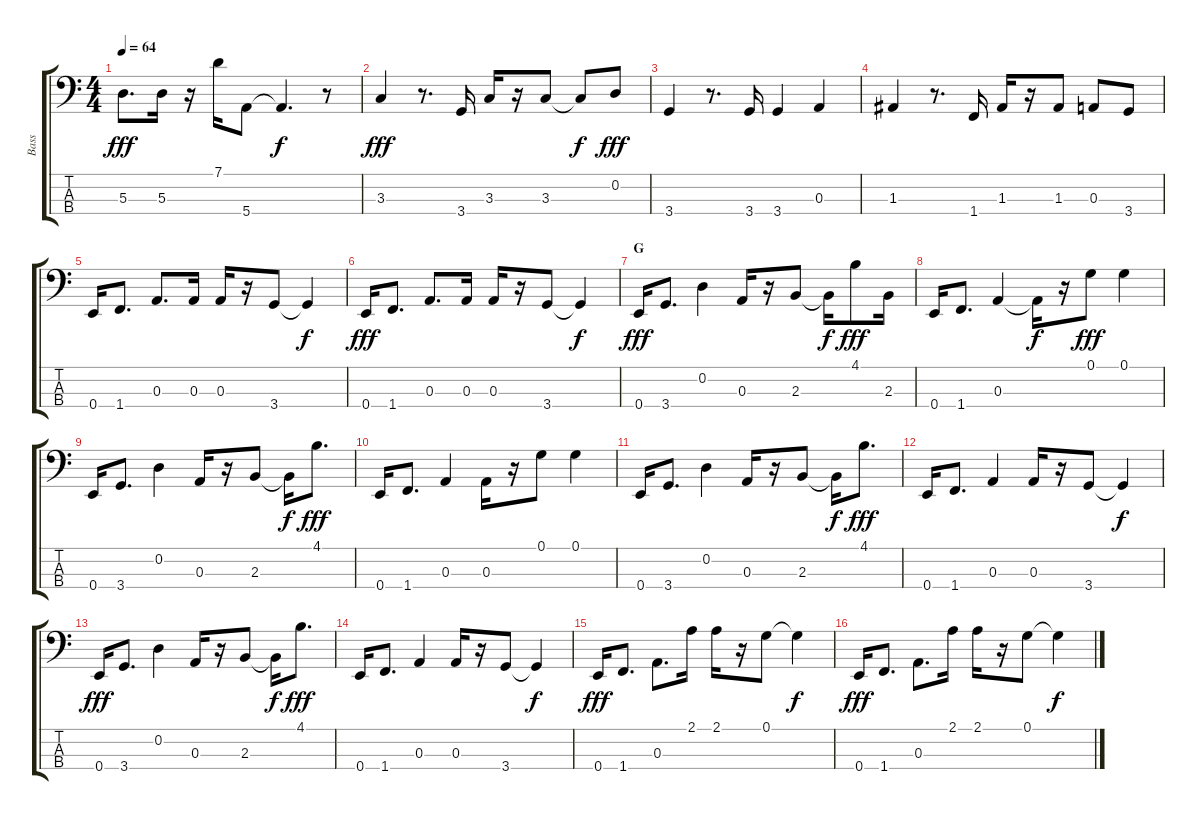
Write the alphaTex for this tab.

\track ("Bass" "Bass") {instrument electricbassfinger}
\staff {score tabs}
\tuning (G2 D2 A1 E1) {hide}
\ts (4 4)
\tempo 64
\clef f4
\ks c
5.3.8{d dy fff} 5.3.16 r.16 7.1.16 5.4.8 5.4{t}.4{d dy f} r.8 |
3.3.4{dy fff} r.8{d} 3.4.16 3.3.16 r.16 3.3.8 3.3{t}.8{dy f} 0.2.8{dy fff} |
3.4.4 r.8{d} 3.4.16 3.4.4 0.3.4 |
1.3.4 r.8{d} 1.4.16 1.3.16 r.16 1.3.8 0.3.8 3.4.8 |
0.4.16 1.4.8{d} 0.3.8{d} 0.3.16 0.3.16 r.16 3.4.8 3.4{t}.4{dy f} |
0.4.16{dy fff} 1.4.8{d} 0.3.8{d} 0.3.16 0.3.16 r.16 3.4.8 3.4{t}.4{dy f} |
\section ("" "G")
0.4.16{dy fff} 3.4.8{d} 0.2.4 0.3.16 r.16 2.3.8 2.3{t}.16{dy f} 4.1.8{dy fff} 2.3.16 |
0.4.16 1.4.8{d} 0.3.4 0.3{t}.16{dy f} r.16 0.1.8{dy fff} 0.1.4 |
0.4.16 3.4.8{d} 0.2.4 0.3.16 r.16 2.3.8 2.3{t}.16{dy f} 4.1.8{d dy fff} |
0.4.16 1.4.8{d} 0.3.4 0.3.16 r.16 0.1.8 0.1.4 |
0.4.16 3.4.8{d} 0.2.4 0.3.16 r.16 2.3.8 2.3{t}.16{dy f} 4.1.8{d dy fff} |
0.4.16 1.4.8{d} 0.3.4 0.3.16 r.16 3.4.8 3.4{t}.4{dy f} |
0.4.16{dy fff} 3.4.8{d} 0.2.4 0.3.16 r.16 2.3.8 2.3{t}.16{dy f} 4.1.8{d dy fff} |
0.4.16 1.4.8{d} 0.3.4 0.3.16 r.16 3.4.8 3.4{t}.4{dy f} |
0.4.16{dy fff} 1.4.8{d} 0.3.8{d} 2.1.16 2.1.16 r.16 0.1.8 0.1{t}.4{dy f} |
0.4.16{dy fff} 1.4.8{d} 0.3.8{d} 2.1.16 2.1.16 r.16 0.1.8 0.1{t}.4{dy f}
